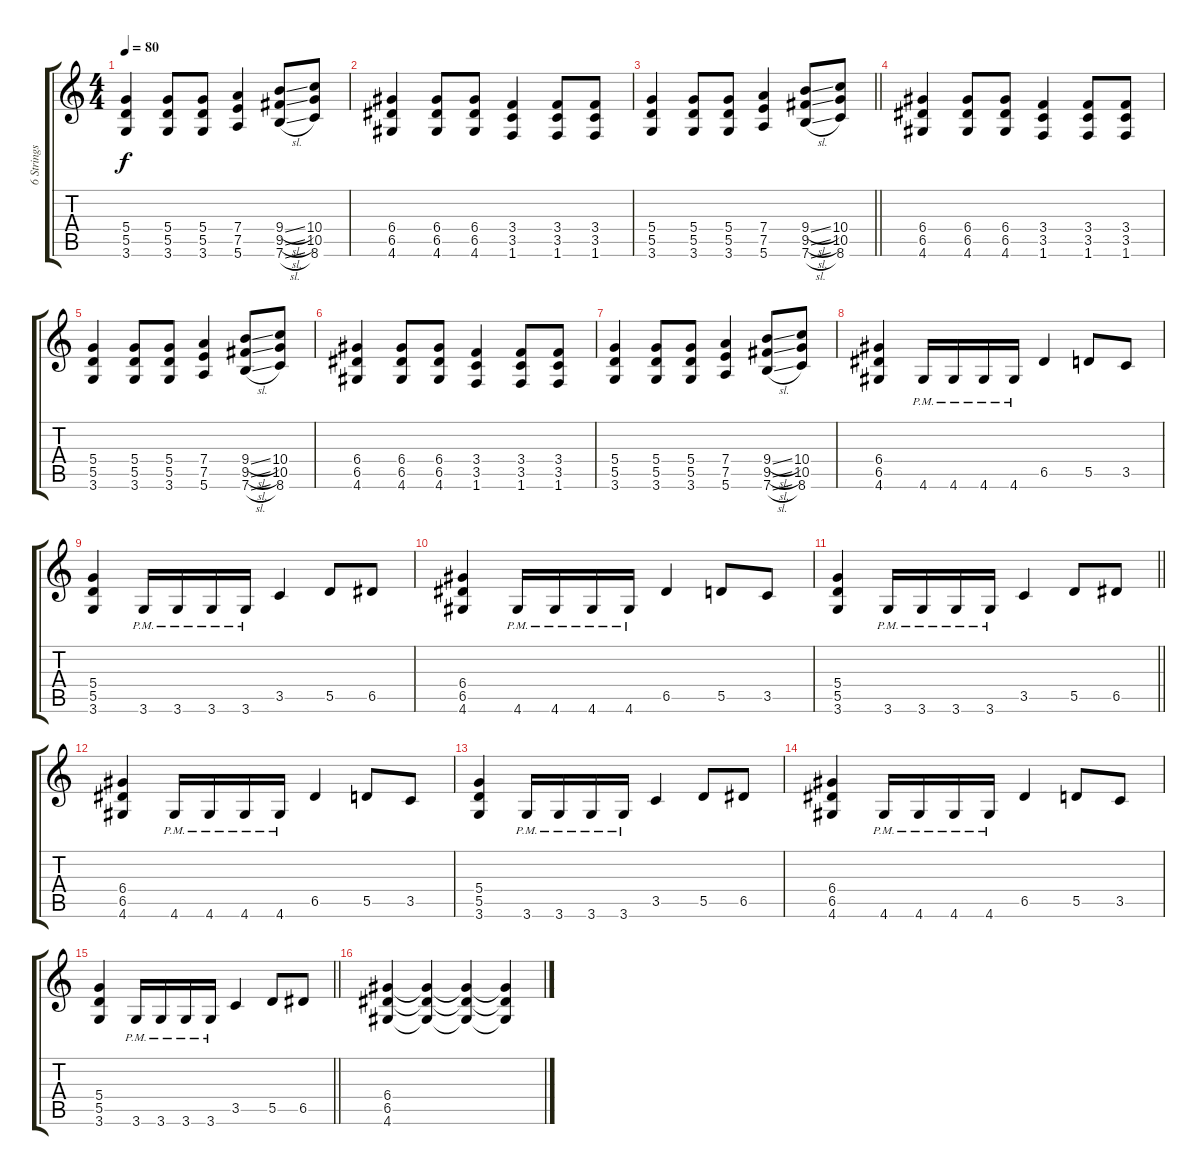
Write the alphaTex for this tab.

\track ("6 Strings ElectricGuitar Standard Tuning" "6 Strings ") {instrument distortionguitar}
\staff {score tabs}
\tuning (E4 B3 G3 D3 A2 E2) {hide}
\ts (4 4)
\tempo 80
\clef g2
\ks c
(5.4 5.5 3.6).4{dy f} (5.4 5.5 3.6).8 (5.4 5.5 3.6).8 (7.4 7.5 5.6).4 (9.4{sl} 9.5{sl} 7.6{sl}).8 (10.4 10.5 8.6).8 |
(6.4 6.5 4.6).4 (6.4 6.5 4.6).8 (6.4 6.5 4.6).8 (3.4 3.5 1.6).4 (3.4 3.5 1.6).8 (3.4 3.5 1.6).8 |
\barLineRight lightlight
(5.4 5.5 3.6).4 (5.4 5.5 3.6).8 (5.4 5.5 3.6).8 (7.4 7.5 5.6).4 (9.4{sl} 9.5{sl} 7.6{sl}).8 (10.4 10.5 8.6).8 |
(6.4 6.5 4.6).4 (6.4 6.5 4.6).8 (6.4 6.5 4.6).8 (3.4 3.5 1.6).4 (3.4 3.5 1.6).8 (3.4 3.5 1.6).8 |
(5.4 5.5 3.6).4 (5.4 5.5 3.6).8 (5.4 5.5 3.6).8 (7.4 7.5 5.6).4 (9.4{sl} 9.5{sl} 7.6{sl}).8 (10.4 10.5 8.6).8 |
(6.4 6.5 4.6).4 (6.4 6.5 4.6).8 (6.4 6.5 4.6).8 (3.4 3.5 1.6).4 (3.4 3.5 1.6).8 (3.4 3.5 1.6).8 |
(5.4 5.5 3.6).4 (5.4 5.5 3.6).8 (5.4 5.5 3.6).8 (7.4 7.5 5.6).4 (9.4{sl} 9.5{sl} 7.6{sl}).8 (10.4 10.5 8.6).8 |
(6.4 6.5 4.6).4 4.6{pm}.16 4.6{pm}.16 4.6{pm}.16 4.6{pm}.16 6.5.4 5.5.8 3.5.8 |
(5.4 5.5 3.6).4 3.6{pm}.16 3.6{pm}.16 3.6{pm}.16 3.6{pm}.16 3.5.4 5.5.8 6.5.8 |
(6.4 6.5 4.6).4 4.6{pm}.16 4.6{pm}.16 4.6{pm}.16 4.6{pm}.16 6.5.4 5.5.8 3.5.8 |
\barLineRight lightlight
(5.4 5.5 3.6).4 3.6{pm}.16 3.6{pm}.16 3.6{pm}.16 3.6{pm}.16 3.5.4 5.5.8 6.5.8 |
(6.4 6.5 4.6).4 4.6{pm}.16 4.6{pm}.16 4.6{pm}.16 4.6{pm}.16 6.5.4 5.5.8 3.5.8 |
(5.4 5.5 3.6).4 3.6{pm}.16 3.6{pm}.16 3.6{pm}.16 3.6{pm}.16 3.5.4 5.5.8 6.5.8 |
(6.4 6.5 4.6).4 4.6{pm}.16 4.6{pm}.16 4.6{pm}.16 4.6{pm}.16 6.5.4 5.5.8 3.5.8 |
\barLineRight lightlight
(5.4 5.5 3.6).4 3.6{pm}.16 3.6{pm}.16 3.6{pm}.16 3.6{pm}.16 3.5.4 5.5.8 6.5.8 |
(6.4 6.5 4.6).4{volume 2} (6.4{t} 6.5{t} 4.6{t}).4 (6.4{t} 6.5{t} 4.6{t}).4 (6.4{t} 6.5{t} 4.6{t}).4
